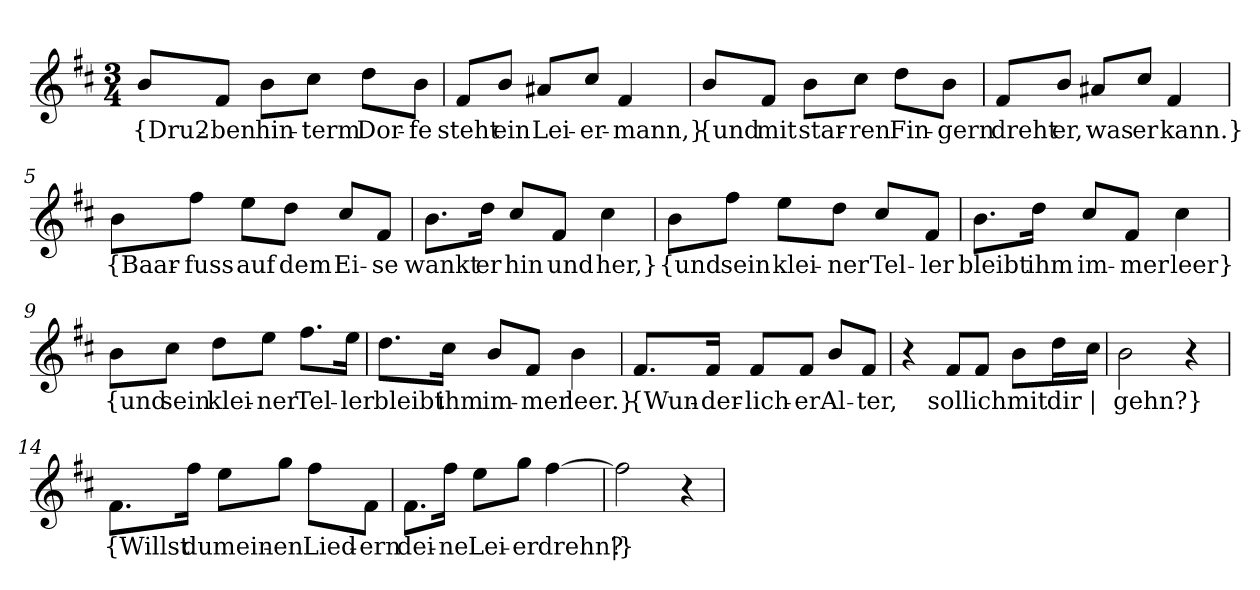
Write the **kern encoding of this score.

**kern	**text
*part1	*part1
*staff1	*staff1
*clefG2	*
*k[f#c#]	*
*M3/4	*
=1	=1
!	!LO:LY:b
8b/L	{Dru2-
!	!LO:LY:b
8f#/J	-ben
!	!LO:LY:b
8b\L	hin-
!	!LO:LY:b
8cc#\J	-term
!	!LO:LY:b
8dd\L	Dor-
!	!LO:LY:b
8b\J	-fe
=2	=2
!	!LO:LY:b
8f#/L	steht
!	!LO:LY:b
8b/J	ein
!	!LO:LY:b
8a#X/L	Lei-
!	!LO:LY:b
8cc#/J	-er-
!	!LO:LY:b
4f#/	-mann,}
=3	=3
!	!LO:LY:b
8b/L	{und
!	!LO:LY:b
8f#/J	mit
!	!LO:LY:b
8b\L	star-
!	!LO:LY:b
8cc#\J	-ren
!	!LO:LY:b
8dd\L	Fin-
!	!LO:LY:b
8b\J	-gern
!!LO:LB:g=z
=4	=4
!	!LO:LY:b
8f#/L	dreht
!	!LO:LY:b
8b/J	er,
!	!LO:LY:b
8a#X/L	was
!	!LO:LY:b
8cc#/J	er
!	!LO:LY:b
4f#/	kann.}
=5	=5
!	!LO:LY:b
8b\L	{Baar-
!	!LO:LY:b
8ff#\J	-fuss
!	!LO:LY:b
8ee\L	auf
!	!LO:LY:b
8dd\J	dem
!	!LO:LY:b
8cc#/L	Ei-
!	!LO:LY:b
8f#/J	-se
=6	=6
!	!LO:LY:b
8.b\L	wankt
!	!LO:LY:b
16dd\Jk	er
!	!LO:LY:b
8cc#/L	hin
!	!LO:LY:b
8f#/J	und
!	!LO:LY:b
4cc#\	her,}
=7	=7
!	!LO:LY:b
8b\L	{und
!	!LO:LY:b
8ff#\J	sein
!	!LO:LY:b
8ee\L	klei-
!	!LO:LY:b
8dd\J	-ner
!	!LO:LY:b
8cc#/L	Tel-
!	!LO:LY:b
8f#/J	-ler
!!LO:LB:g=z
=8	=8
!	!LO:LY:b
8.b\L	bleibt
!	!LO:LY:b
16dd\Jk	ihm
!	!LO:LY:b
8cc#/L	im-
!	!LO:LY:b
8f#/J	-mer
!	!LO:LY:b
4cc#\	leer}
=9	=9
!	!LO:LY:b
8b\L	{und
!	!LO:LY:b
8cc#\J	sein
!	!LO:LY:b
8dd\L	klei-
!	!LO:LY:b
8ee\J	-ner
!	!LO:LY:b
8.ff#\L	Tel-
!	!LO:LY:b
16ee\Jk	-ler
=10	=10
!	!LO:LY:b
8.dd\L	bleibt
!	!LO:LY:b
16cc#\Jk	ihm
!	!LO:LY:b
8b/L	im-
!	!LO:LY:b
8f#/J	-mer
!	!LO:LY:b
4b\	leer.}
!!LO:LB:g=z
=11	=11
!	!LO:LY:b
8.f#/L	{Wun-
!	!LO:LY:b
16f#/Jk	-der-
!	!LO:LY:b
8f#/L	-lich-
!	!LO:LY:b
8f#/J	-er
!	!LO:LY:b
8b/L	Al-
!	!LO:LY:b
8f#/J	-ter,
=12	=12
4r	.
!	!LO:LY:b
8f#/L	soll
!	!LO:LY:b
8f#/J	ich
!	!LO:LY:b
8b\L	mit
!	!LO:LY:b
16dd\L	dir
!	!LO:LY:b
16cc#\JJ	|
=13	=13
!	!LO:LY:b
2b\	gehn?}
4r	.
=14	=14
!	!LO:LY:b
8.f#\L	{Willst
!	!LO:LY:b
16ff#\Jk	du
!	!LO:LY:b
8ee\L	mein-
!	!LO:LY:b
8gg\J	-en
!	!LO:LY:b
8ff#\L	Lied-
!	!LO:LY:b
8f#\J	-ern
!!LO:LB:g=z
=15	=15
!	!LO:LY:b
8.f#\L	dei-
!	!LO:LY:b
16ff#\Jk	-ne
!	!LO:LY:b
8ee\L	Lei-
!	!LO:LY:b
8gg\J	-er
!	!LO:LY:b
[4ff#\	drehn?
=16	=16
!	!LO:LY:b
2ff#\]	|}
4r	.
=	=
*-	*-
